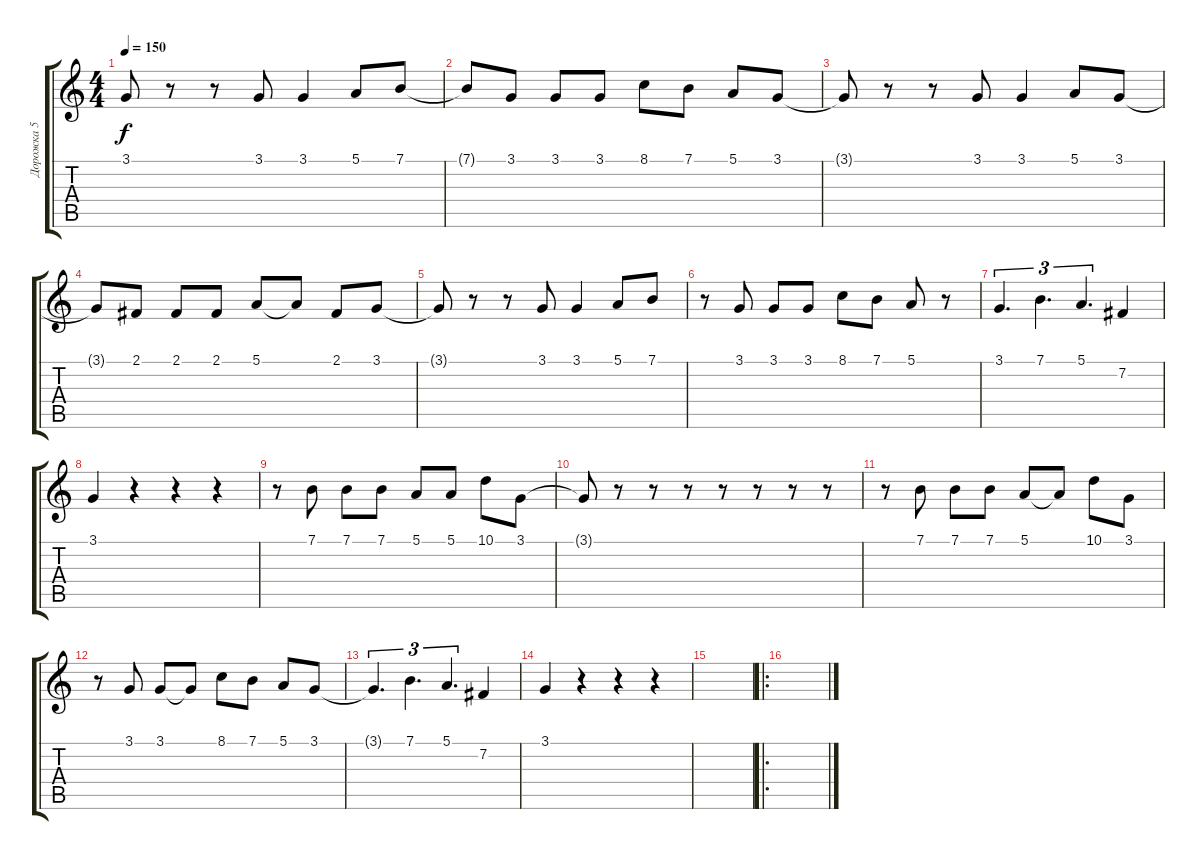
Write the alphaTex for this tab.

\track ("Дорожка 5" "Дорожка 5") {instrument tuba}
\staff {score tabs}
\tuning (E4 B3 G3 D3 A2 E2) {hide}
\ts (4 4)
\tempo 150
\clef g2
\ks c
3.1{t}.8{dy f} r.8 r.8 3.1.8 3.1.4 5.1.8 7.1.8 |
7.1{t}.8 3.1.8 3.1.8 3.1.8 8.1.8 7.1.8 5.1.8 3.1.8 |
3.1{t}.8 r.8 r.8 3.1.8 3.1.4 5.1.8 3.1.8 |
3.1{t}.8 2.1.8 2.1.8 2.1.8 5.1.8 5.1{t}.8 2.1.8 3.1.8 |
3.1{t}.8 r.8 r.8 3.1.8 3.1.4 5.1.8 7.1.8 |
r.8 3.1.8 3.1.8 3.1.8 8.1.8 7.1.8 5.1.8 r.8 |
3.1.4{d tu (3 2)} 7.1.4{d tu (3 2)} 5.1.4{d tu (3 2)} 7.2.4 |
3.1.4 r.4 r.4 r.4 |
r.8 7.1.8 7.1.8 7.1.8 5.1.8 5.1.8 10.1.8 3.1.8 |
3.1{t}.8 r.8 r.8 r.8 r.8 r.8 r.8 r.8 |
r.8 7.1.8 7.1.8 7.1.8 5.1.8 5.1{t}.8 10.1.8 3.1.8 |
r.8 3.1.8 3.1.8 3.1{t}.8 8.1.8 7.1.8 5.1.8 3.1.8 |
3.1{t}.4{d tu (3 2)} 7.1.4{d tu (3 2)} 5.1.4{d tu (3 2)} 7.2.4 |
3.1.4 r.4 r.4 r.4 |
|
\ro
